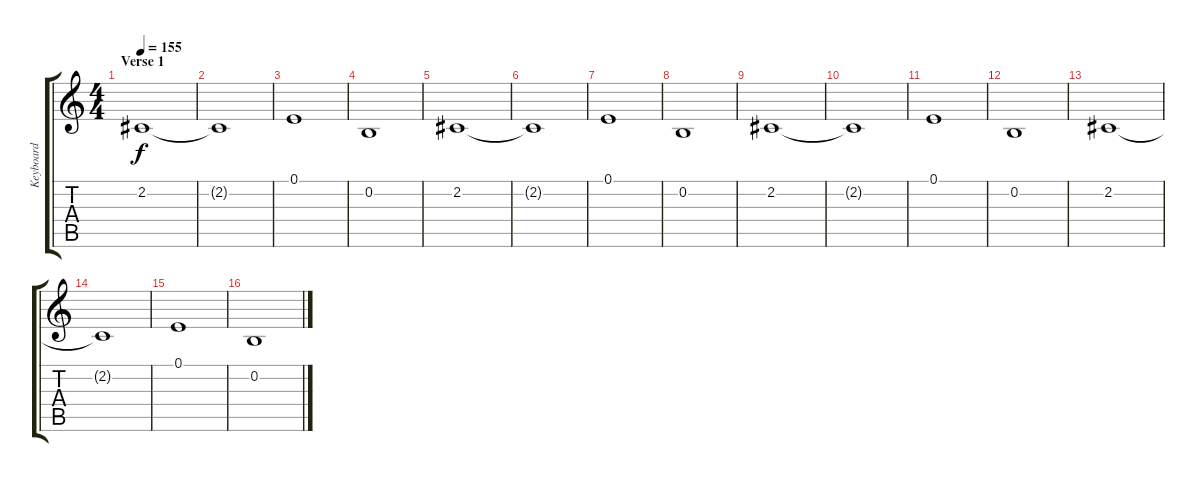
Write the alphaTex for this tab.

\track ("Keyboard" "Keyboard") {instrument stringensemble1}
\staff {score tabs}
\tuning (E4 B3 G3 D3 A2 E2) {hide}
\ts (4 4)
\section ("" "Verse 1")
\tempo 155
\clef g2
\ks c
2.2.1{dy f} |
2.2{t}.1 |
0.1.1 |
0.2.1 |
2.2.1 |
2.2{t}.1 |
0.1.1 |
0.2.1 |
2.2.1 |
2.2{t}.1 |
0.1.1 |
0.2.1 |
2.2.1 |
2.2{t}.1 |
0.1.1 |
0.2.1
